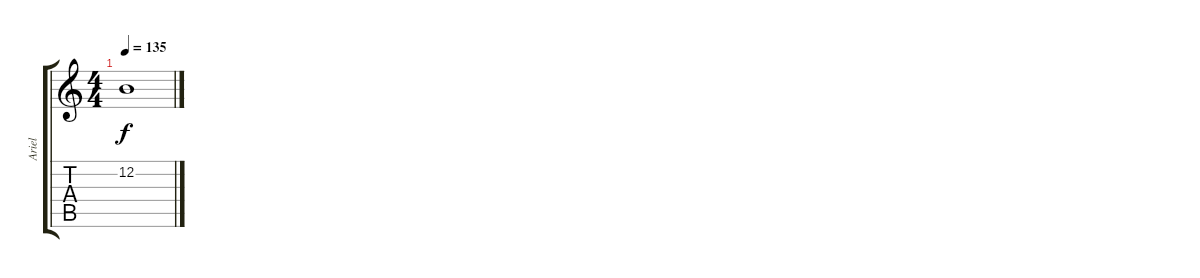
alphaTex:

\track ("Ariel" "Ariel") {instrument oboe}
\staff {score tabs}
\tuning (E4 B3 G3 D3 A2 E2) {hide}
\ts (4 4)
\tempo 135
\clef g2
\ks c
12.2{t}.1{dy f}
